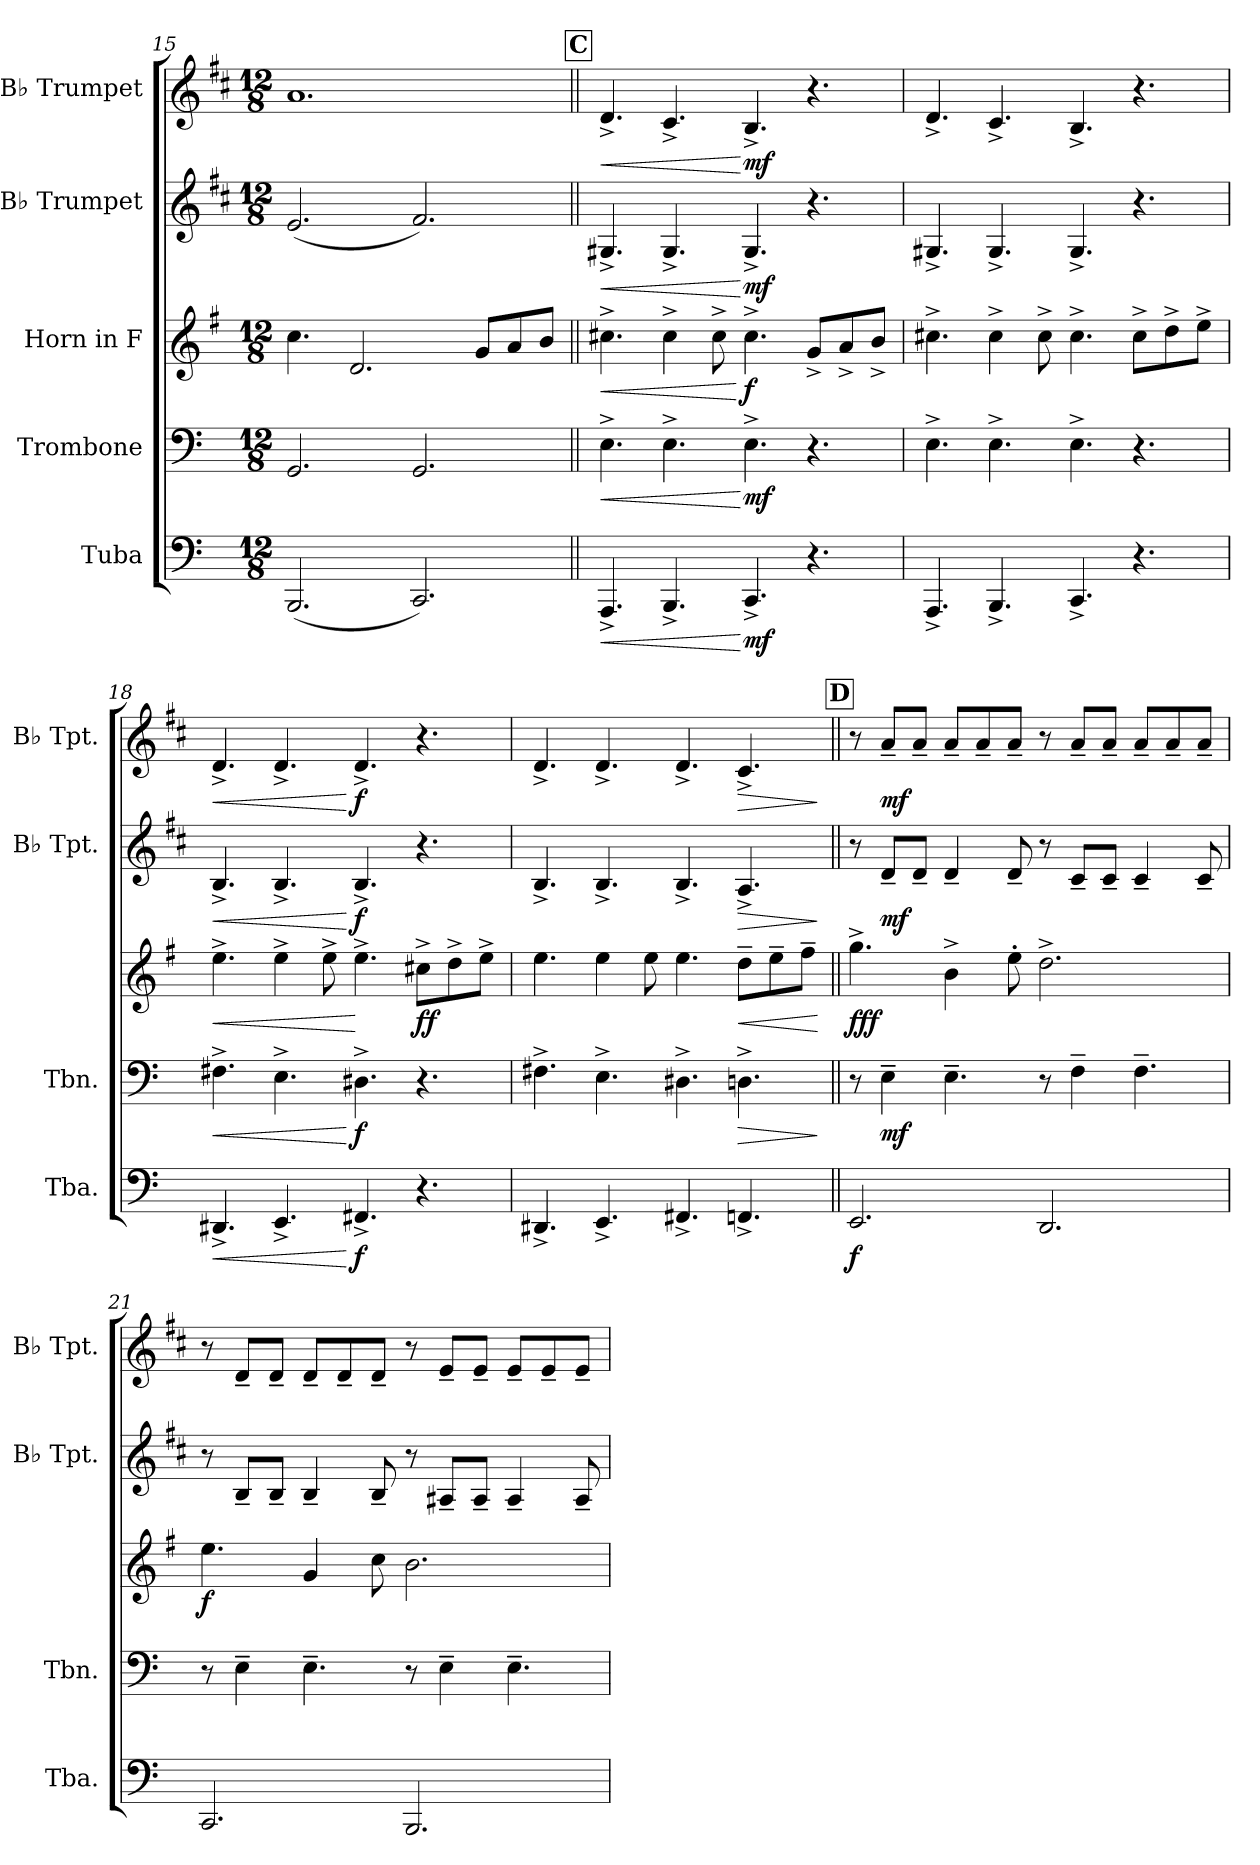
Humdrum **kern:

**kern	**dynam	**kern	**dynam	**kern	**dynam	**kern	**dynam	**kern	**dynam
*part5	*part5	*part4	*part4	*part3	*part3	*part2	*part2	*part1	*part1
*staff5	*staff5	*staff4	*staff4	*staff3	*staff3	*staff2	*staff2	*staff1	*staff1
*I"Tuba	*	*I"Trombone	*	*I"Horn in F	*	*I"B♭ Trumpet	*	*I"B♭ Trumpet	*
*I'Tba.	*	*I'Tbn.	*	*	*	*I'B♭ Tpt.	*	*I'B♭ Tpt.	*
*clefF4	*	*clefF4	*	*clefG2	*	*clefG2	*	*clefG2	*
*	*	*	*	*ITrd4c7	*	*ITrd1c2	*	*ITrd1c2	*
*k[]	*	*k[]	*	*k[]	*	*k[]	*	*k[]	*
*M12/8	*	*M12/8	*	*M12/8	*	*M12/8	*	*M12/8	*
=15	=15	=15	=15	=15	=15	=15	=15	=15	=15
(<2.BBB/	.	2.GG/	.	4.f\	.	(<2.d/	.	1.g	.
.	.	.	.	2.G/	.	.	.	.	.
2.CC/)	.	2.GG/	.	.	.	2.e/)	.	.	.
.	.	.	.	8c/L	.	.	.	.	.
.	.	.	.	8d/	.	.	.	.	.
.	.	.	.	8e/J	.	.	.	.	.
!!LO:REH:place=s1:a:B:fs=14:t=C
=16||	=16||	=16||	=16||	=16||	=16||	=16||	=16||	=16||	=16||
!	!LO:HP:b	!	!LO:HP:b	!	!LO:HP:b	!	!LO:HP:b	!	!LO:HP:b
4.AAA^/	<	4.E^\	<	4.f#X^\	<	4.F#X^/	<	4.c^/	<
4.BBB^/	.	4.E^\	.	4f#^\	.	4.F#^/	.	4.B^/	.
.	.	.	.	8f#^\	.	.	.	.	.
!	!LO:DY:n=1:b	!	!LO:DY:n=1:b	!	!LO:DY:n=1:b	!	!LO:DY:n=1:b	!	!LO:DY:n=1:b
4.CC^/	[ mf	4.E^\	[ mf	4.f#^\	[ f	4.F#^/	[ mf	4.A^/	[ mf
4.r	.	4.r	.	8c^/L	.	4.r	.	4.r	.
.	.	.	.	8d^/	.	.	.	.	.
.	.	.	.	8e^/J	.	.	.	.	.
!!LO:LB:g=z
=17	=17	=17	=17	=17	=17	=17	=17	=17	=17
4.AAA^/	.	4.E^\	.	4.f#X^\	.	4.F#X^/	.	4.c^/	.
4.BBB^/	.	4.E^\	.	4f#^\	.	4.F#^/	.	4.B^/	.
.	.	.	.	8f#^\	.	.	.	.	.
4.CC^/	.	4.E^\	.	4.f#^\	.	4.F#^/	.	4.A^/	.
4.r	.	4.r	.	8f#^\L	.	4.r	.	4.r	.
.	.	.	.	8g^\	.	.	.	.	.
.	.	.	.	8a^\J	.	.	.	.	.
=18	=18	=18	=18	=18	=18	=18	=18	=18	=18
!	!LO:HP:b	!	!LO:HP:b	!	!LO:HP:b	!	!LO:HP:b	!	!LO:HP:b
4.DD#X^/	<	4.F#X^\	<	4.a^\	<	4.A^/	<	4.c^/	<
4.EE^/	.	4.E^\	.	4a^\	.	4.A^/	.	4.c^/	.
.	.	.	.	8a^\	.	.	.	.	.
!	!LO:DY:n=1:b	!	!LO:DY:n=1:b	!	!	!	!LO:DY:n=1:b	!	!LO:DY:n=1:b
4.FF#X^/	[ f	4.D#X^\	[ f	4.a^\	[	4.A^/	[ f	4.c^/	[ f
!	!	!	!	!	!LO:DY:b	!	!	!	!
4.r	.	4.r	.	8f#X^\L	ff	4.r	.	4.r	.
.	.	.	.	8g^\	.	.	.	.	.
.	.	.	.	8a^\J	.	.	.	.	.
=19	=19	=19	=19	=19	=19	=19	=19	=19	=19
4.DD#X^/	.	4.F#X^\	.	4.a\	.	4.A^/	.	4.c^/	.
4.EE^/	.	4.E^\	.	4a\	.	4.A^/	.	4.c^/	.
.	.	.	.	8a\	.	.	.	.	.
4.FF#X^/	.	4.D#X^\	.	4.a\	.	4.A^/	.	4.c^/	.
!	!	!	!LO:HP:b	!	!LO:HP:b	!	!LO:HP:b	!	!LO:HP:b
4.FFn^/	.	4.Dn^\	>	8g~\L	<	4.G^/	>	4.B^/	>
.	.	.	.	8a~\	.	.	.	.	.
.	.	.	.	8b~\J	.	.	.	.	.
.	.	.	]	.	[	.	]	.	]
!!LO:REH:place=s1:a:B:fs=14:t=D
=20||	=20||	=20||	=20||	=20||	=20||	=20||	=20||	=20||	=20||
!	!LO:DY:b	!	!	!	!LO:DY:b	!	!	!	!
2.EE/	f	8r	.	4.cc^\	fff	8r	.	8r	.
!	!	!	!LO:DY:b	!	!	!	!LO:DY:b	!	!LO:DY:b
.	.	4E~\	mf	.	.	8c~/L	mf	8g~/L	mf
.	.	.	.	.	.	8c~/J	.	8g~/J	.
.	.	4.E~\	.	4e^\	.	4c~/	.	8g~/L	.
.	.	.	.	.	.	.	.	8g~/	.
.	.	.	.	8a'\	.	8c~/	.	8g~/J	.
2.DD/	.	8r	.	2.g^\	.	8r	.	8r	.
.	.	4F~\	.	.	.	8B~/L	.	8g~/L	.
.	.	.	.	.	.	8B~/J	.	8g~/J	.
.	.	4.F~\	.	.	.	4B~/	.	8g~/L	.
.	.	.	.	.	.	.	.	8g~/	.
.	.	.	.	.	.	8B~/	.	8g~/J	.
!!LO:PB:g=z
=21	=21	=21	=21	=21	=21	=21	=21	=21	=21
!	!	!	!	!	!LO:DY:b	!	!	!	!
2.CC/	.	8r	.	4.a\	f	8r	.	8r	.
.	.	4E~\	.	.	.	8A~/L	.	8c~/L	.
.	.	.	.	.	.	8A~/J	.	8c~/J	.
.	.	4.E~\	.	4c/	.	4A~/	.	8c~/L	.
.	.	.	.	.	.	.	.	8c~/	.
.	.	.	.	8f\	.	8A~/	.	8c~/J	.
2.BBB/	.	8r	.	2.e\	.	8r	.	8r	.
.	.	4E~\	.	.	.	8G#X~/L	.	8d~/L	.
.	.	.	.	.	.	8G#~/J	.	8d~/J	.
.	.	4.E~\	.	.	.	4G#~/	.	8d~/L	.
.	.	.	.	.	.	.	.	8d~/	.
.	.	.	.	.	.	8G#~/	.	8d~/J	.
=	=	=	=	=	=	=	=	=	=
*-	*-	*-	*-	*-	*-	*-	*-	*-	*-
